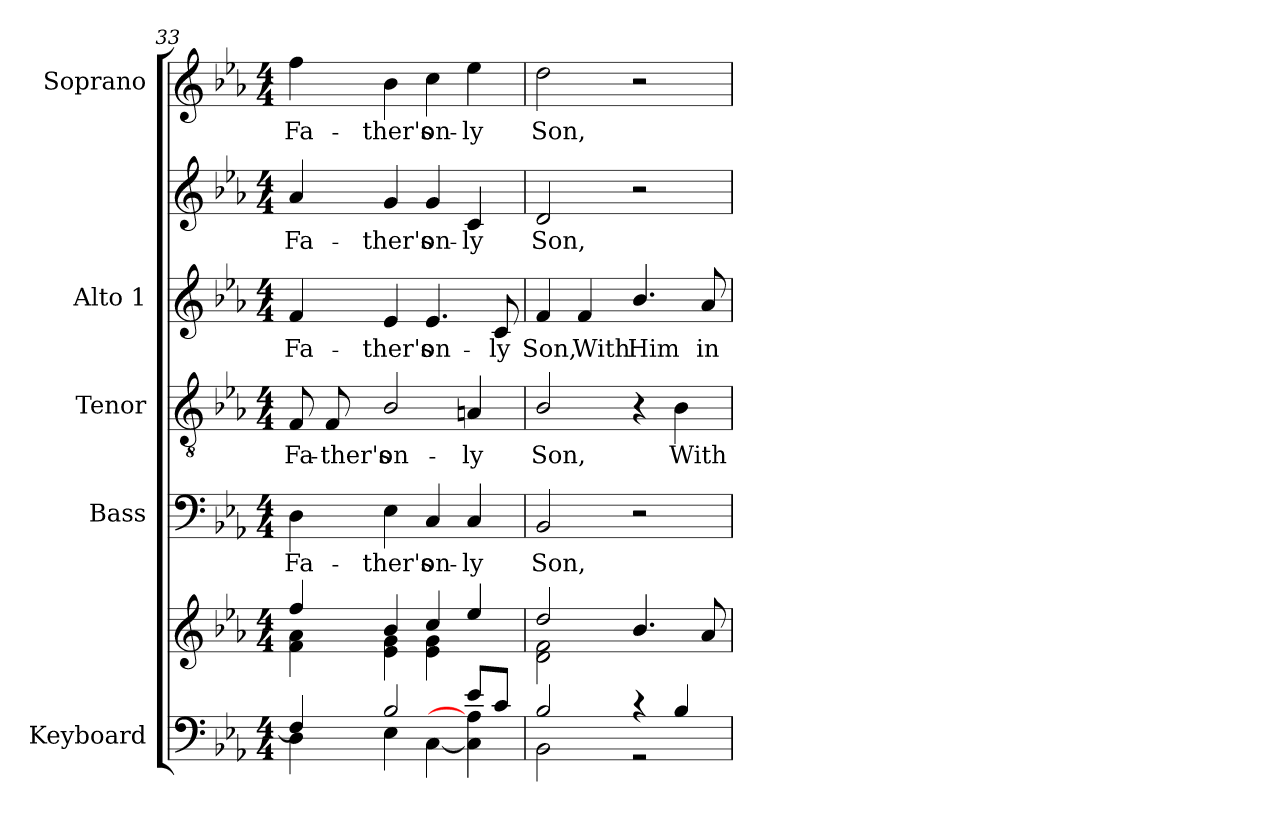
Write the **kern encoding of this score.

**kern	**kern	**kern	**text	**kern	**text	**kern	**text	**kern	**text	**kern	**text
*part5	*part5	*part4	*part4	*part3	*part3	*part2	*part2	*part2	*part2	*part1	*part1
*staff7	*staff6	*staff5	*staff5	*staff4	*staff4	*staff3	*staff3	*staff2	*staff2	*staff1	*staff1
*I"Keyboard	*	*I"Bass	*	*I"Tenor	*	*I"Alto 1	*	*	*	*I"Soprano	*
*	*	*I'B	*	*I'T	*	*I'A1	*	*	*	*I'S	*
*clefF4	*clefG2	*clefF4	*	*clefGv2	*	*clefG2	*	*clefG2	*	*clefG2	*
*k[b-e-a-]	*k[b-e-a-]	*k[b-e-a-]	*	*k[b-e-a-]	*	*k[b-e-a-]	*	*k[b-e-a-]	*	*k[b-e-a-]	*
*E-:	*E-:	*E-:	*	*E-:	*	*E-:	*	*E-:	*	*E-:	*
*M4/4	*M4/4	*M4/4	*	*M4/4	*	*M4/4	*	*M4/4	*	*M4/4	*
=33	=33	=33	=33	=33	=33	=33	=33	=33	=33	=33	=33
*^	*^	*	*	*	*	*	*	*	*	*	*
!	!	!	!	!	!LO:LY:b	!	!LO:LY:b	!	!LO:LY:b	!	!LO:LY:b	!	!LO:LY:b
4F/]	4D\	4ff/	4f\ 4a-\	4D	Fa-	8F	Fa-	4f	Fa-	4a-	Fa-	4ff	Fa-
!	!	!	!	!	!	!	!LO:LY:b	!	!	!	!	!	!
.	.	.	.	.	.	8F	-ther's	.	.	.	.	.	.
!	!	!	!	!	!LO:LY:b	!	!LO:LY:b	!	!LO:LY:b	!	!LO:LY:b	!	!LO:LY:b
2B-/	4E-\	4b-/	4e-\ 4g\	4E-	-ther's	2B-/	on-	4e-	-ther's	4g	-ther's	4b-	-ther's
!	!	!	!	!	!LO:LY:b	!	!	!	!LO:LY:b	!	!LO:LY:b	!	!LO:LY:b
.	[4C\	4cc/	4e-\ 4g\	4C	on-	.	.	4.e-	on-	4g	on-	4cc	on-
!	!	!	!	!	!LO:LY:b	!	!LO:LY:b	!	!	!	!LO:LY:b	!	!LO:LY:b
8e-/L	4C\] 4An\]	4ee-/	4ryy	4C	-ly	4An	-ly	.	.	4c	-ly	4ee-	-ly
!	!	!	!	!	!	!	!	!	!LO:LY:b	!	!	!	!
8c/J	.	.	.	.	.	.	.	8c	-ly	.	.	.	.
=34	=34	=34	=34	=34	=34	=34	=34	=34	=34	=34	=34	=34	=34
!	!	!	!	!	!LO:LY:b	!	!LO:LY:b	!	!LO:LY:b	!	!LO:LY:b	!	!LO:LY:b
2B-/	2BB-\	2dd/	2d\ 2f\	2BB-	Son,	2B-/	Son,	4f	Son,	2d	Son,	2dd	Son,
!	!	!	!	!	!	!	!	!	!LO:LY:b	!	!	!	!
.	.	.	.	.	.	.	.	4f	With	.	.	.	.
!	!	!	!	!	!	!	!	!	!LO:LY:b	!	!	!	!
4r	2r	4.b-/	2ryy	2r	.	4r	.	4.b-/	Him	2r	.	2r	.
!	!	!	!	!	!	!	!LO:LY:b	!	!	!	!	!	!
4B-/	.	.	.	.	.	4B-	With	.	.	.	.	.	.
!	!	!	!	!	!	!	!	!	!LO:LY:b	!	!	!	!
.	.	8a-/	.	.	.	.	.	8a-	in	.	.	.	.
*v	*v	*	*	*	*	*	*	*	*	*	*	*	*
*	*v	*v	*	*	*	*	*	*	*	*	*	*
=	=	=	=	=	=	=	=	=	=	=	=
*-	*-	*-	*-	*-	*-	*-	*-	*-	*-	*-	*-
